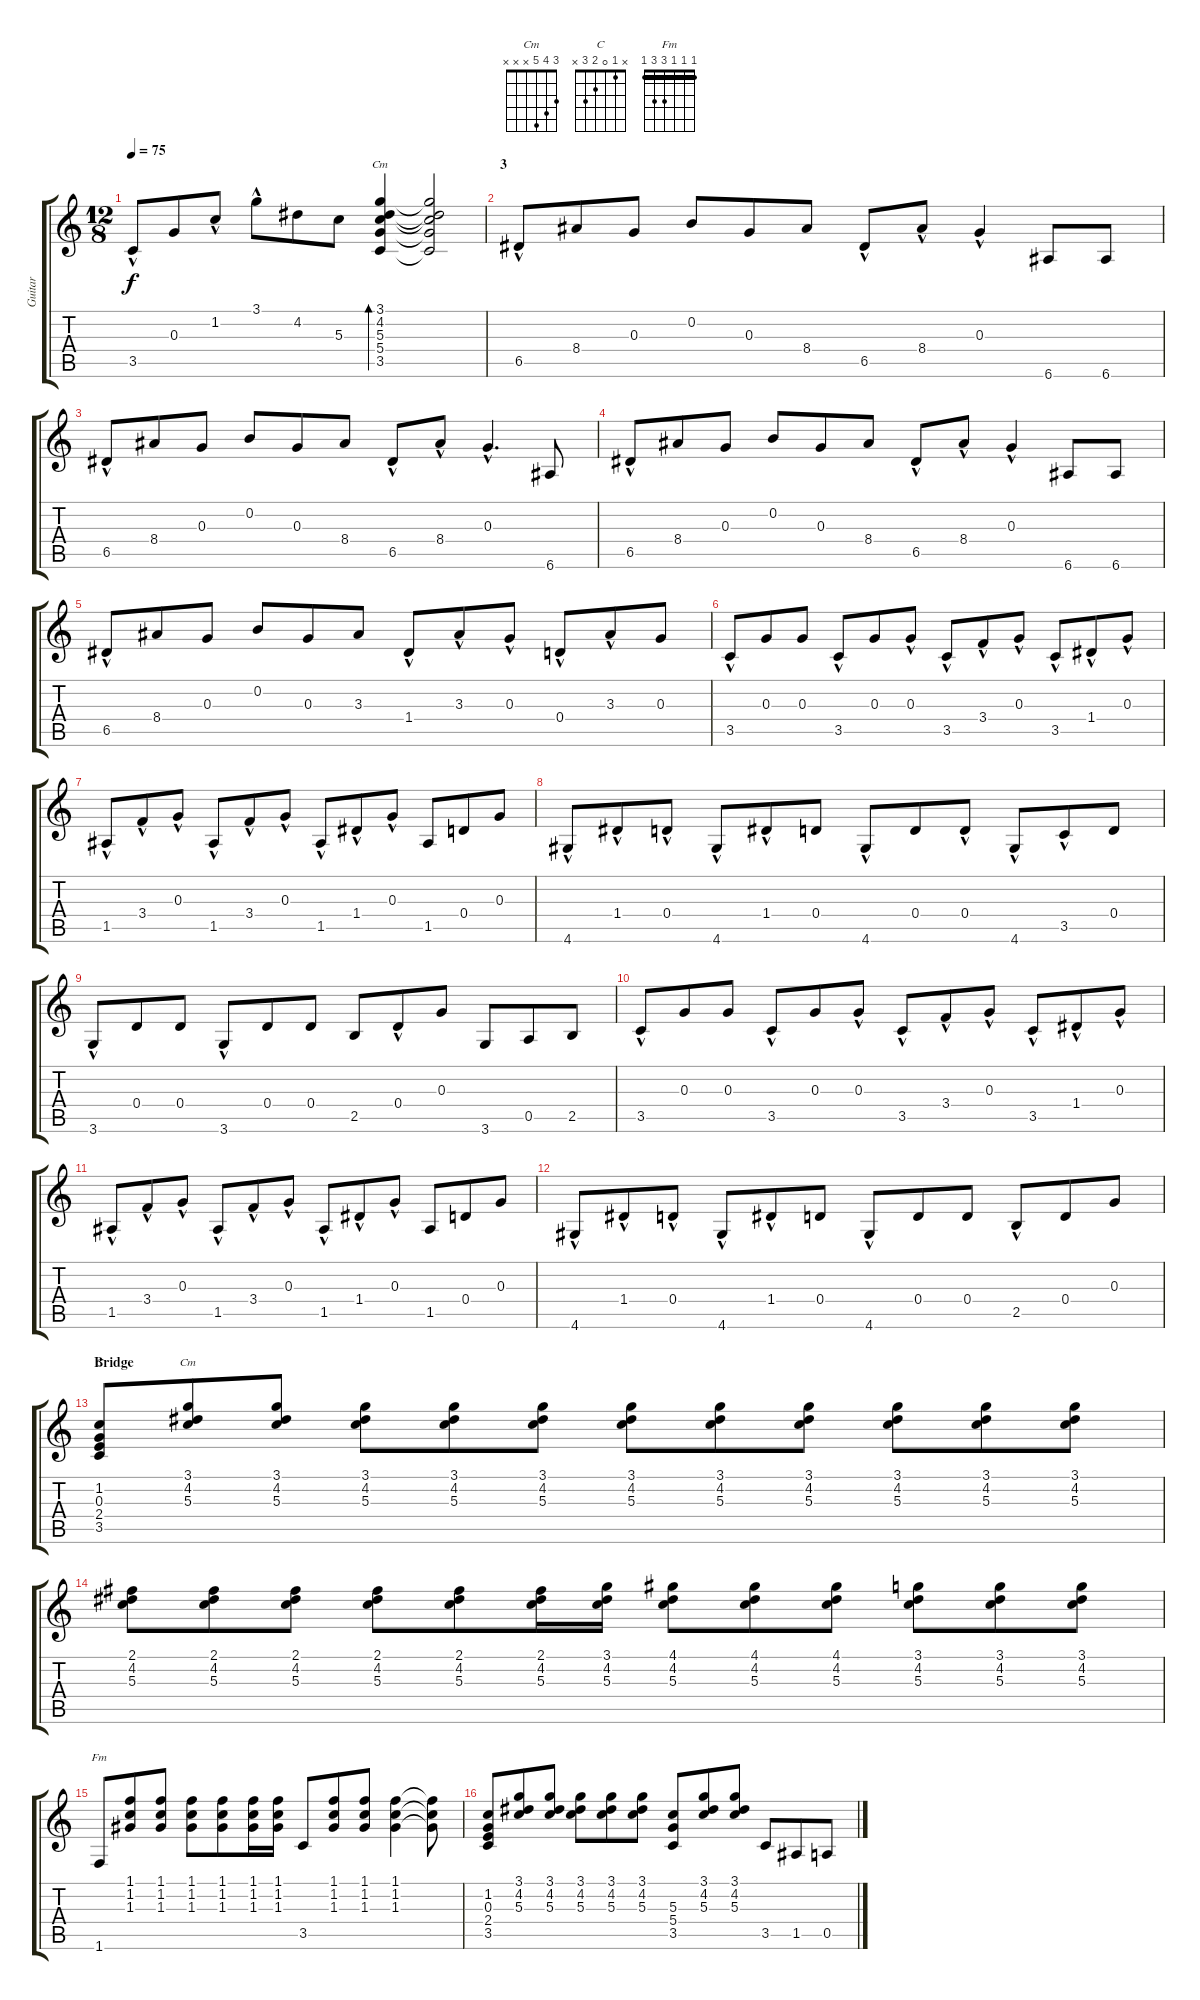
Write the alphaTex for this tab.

\track ("Guitar" "Guitar") {instrument electricguitarjazz}
\staff {score tabs}
\tuning (E4 B3 G3 D3 A2 E2) {hide}
\chord ("Cm" 3 4 5 5 3 x) {barre 3}
\chord ("C" x 1 0 2 3 x)
\chord ("Cm" 3 4 5 x x x)
\chord ("Fm" 1 1 1 3 3 1) {barre 1}
\ts (12 8)
\tempo 75
\clef g2
\ks c
3.5{hac}.8{dy f} 0.3.8 1.2{hac}.8 3.1{hac}.8 4.2.8 5.3.8 (3.1 4.2 5.3 5.4 3.5).4{bd 60 ch "Cm"} (3.1{t} 4.2{t} 5.3{t} 5.4{t} 3.5{t}).2 |
\section ("" "3")
6.5{hac}.8 8.4.8 0.3.8 0.2.8 0.3.8 8.4.8 6.5{hac}.8 8.4{hac}.8 0.3{hac}.4 6.6.8 6.6.8 |
6.5{hac}.8 8.4.8 0.3.8 0.2.8 0.3.8 8.4.8 6.5{hac}.8 8.4{hac}.8 0.3{hac}.4{d} 6.6.8 |
6.5{hac}.8 8.4.8 0.3.8 0.2.8 0.3.8 8.4.8 6.5{hac}.8 8.4{hac}.8 0.3{hac}.4 6.6.8 6.6.8 |
6.5{hac}.8 8.4.8 0.3.8 0.2.8 0.3.8 3.3.8 1.4{hac}.8 3.3{hac}.8 0.3{hac}.8 0.4{hac}.8 3.3{hac}.8 0.3.8 |
3.5{hac}.8 0.3.8 0.3.8 3.5{hac}.8 0.3.8 0.3{hac}.8 3.5{hac}.8 3.4{hac}.8 0.3{hac}.8 3.5{hac}.8 1.4{hac}.8 0.3{hac}.8 |
1.5{hac}.8 3.4{hac}.8 0.3{hac}.8 1.5{hac}.8 3.4{hac}.8 0.3{hac}.8 1.5{hac}.8 1.4{hac}.8 0.3{hac}.8 1.5.8 0.4.8 0.3.8 |
4.6{hac}.8 1.4{hac}.8 0.4{hac}.8 4.6{hac}.8 1.4{hac}.8 0.4.8 4.6{hac}.8 0.4.8 0.4{hac}.8 4.6{hac}.8 3.5{hac}.8 0.4.8 |
3.6{hac}.8 0.4.8 0.4.8 3.6{hac}.8 0.4.8 0.4.8 2.5.8 0.4{hac}.8 0.3.8 3.6.8 0.5.8 2.5.8 |
3.5{hac}.8 0.3.8 0.3.8 3.5{hac}.8 0.3.8 0.3{hac}.8 3.5{hac}.8 3.4{hac}.8 0.3{hac}.8 3.5{hac}.8 1.4{hac}.8 0.3{hac}.8 |
1.5{hac}.8 3.4{hac}.8 0.3{hac}.8 1.5{hac}.8 3.4{hac}.8 0.3{hac}.8 1.5{hac}.8 1.4{hac}.8 0.3{hac}.8 1.5.8 0.4.8 0.3.8 |
4.6{hac}.8 1.4{hac}.8 0.4{hac}.8 4.6{hac}.8 1.4{hac}.8 0.4.8 4.6{hac}.8 0.4.8 0.4.8 2.5{hac}.8 0.4.8 0.3.8 |
\section ("" "Bridge")
(1.2 0.3 2.4 3.5).8{ch "C"} (3.1 4.2 5.3).8{ch "Cm"} (3.1 4.2 5.3).8 (3.1 4.2 5.3).8 (3.1 4.2 5.3).8 (3.1 4.2 5.3).8 (3.1 4.2 5.3).8 (3.1 4.2 5.3).8 (3.1 4.2 5.3).8 (3.1 4.2 5.3).8 (3.1 4.2 5.3).8 (3.1 4.2 5.3).8 |
(2.1 4.2 5.3).8 (2.1 4.2 5.3).8 (2.1 4.2 5.3).8 (2.1 4.2 5.3).8 (2.1 4.2 5.3).8 (2.1 4.2 5.3).16 (3.1 4.2 5.3).16 (4.1 4.2 5.3).8 (4.1 4.2 5.3).8 (4.1 4.2 5.3).8 (3.1 4.2 5.3).8 (3.1 4.2 5.3).8 (3.1 4.2 5.3).8 |
1.6.8{ch "Fm"} (1.1 1.2 1.3).8 (1.1 1.2 1.3).8 (1.1 1.2 1.3).8 (1.1 1.2 1.3).8 (1.1 1.2 1.3).16 (1.1 1.2 1.3).16 3.5.8 (1.1 1.2 1.3).8 (1.1 1.2 1.3).8 (1.1 1.2 1.3).4 (1.1{t} 1.2{t} 1.3{t}).8 |
(1.2 0.3 2.4 3.5).8 (3.1 4.2 5.3).8 (3.1 4.2 5.3).8 (3.1 4.2 5.3).8 (3.1 4.2 5.3).8 (3.1 4.2 5.3).8 (5.3 5.4 3.5).8 (3.1 4.2 5.3).8 (3.1 4.2 5.3).8 3.5.8 1.5.8 0.5.8
